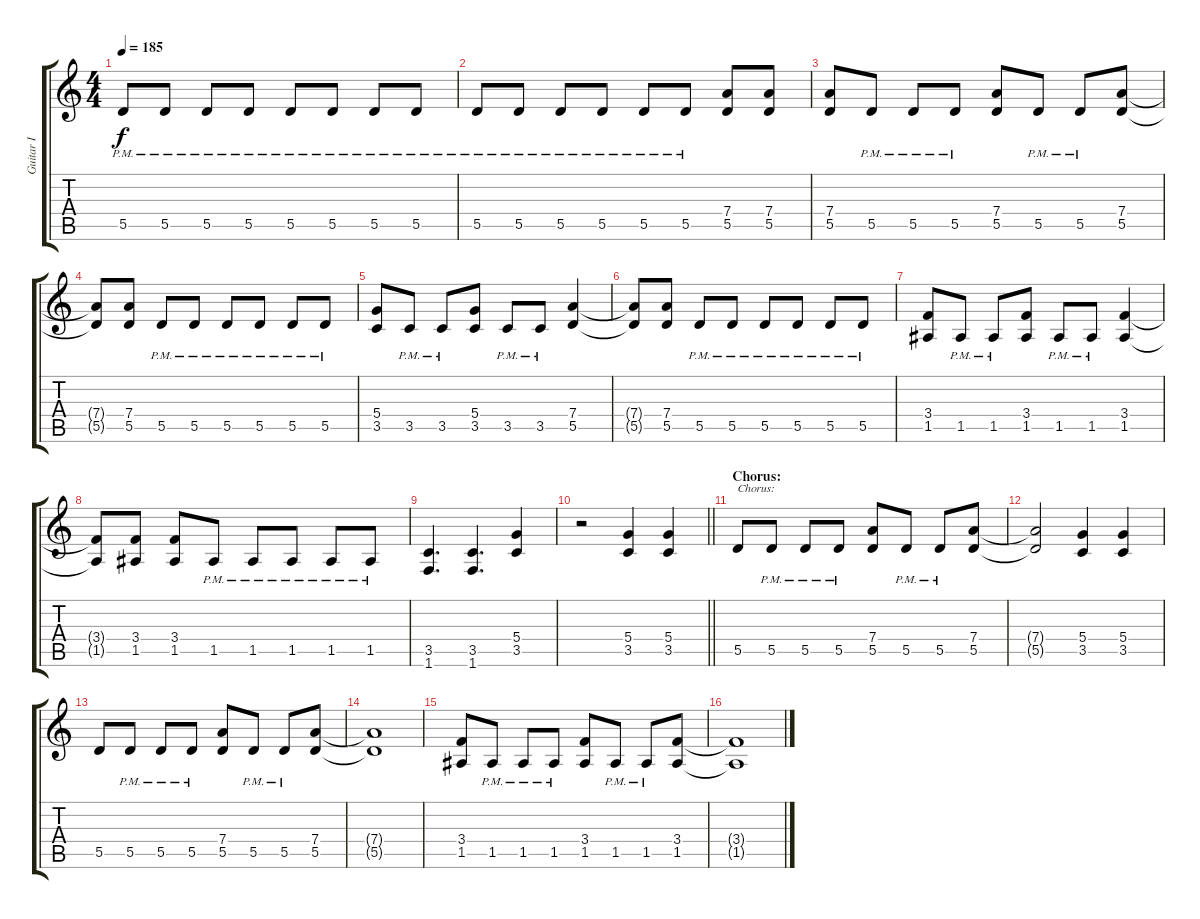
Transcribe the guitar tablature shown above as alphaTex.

\track ("Guitar I" "Guitar I") {instrument distortionguitar}
\staff {score tabs}
\tuning (E4 B3 G3 D3 A2 E2) {hide}
\ts (4 4)
\tempo 185
\clef g2
\ks c
5.5{pm}.8{dy f} 5.5{pm}.8 5.5{pm}.8 5.5{pm}.8 5.5{pm}.8 5.5{pm}.8 5.5{pm}.8 5.5{pm}.8 |
5.5{pm}.8 5.5{pm}.8 5.5{pm}.8 5.5{pm}.8 5.5{pm}.8 5.5{pm}.8 (7.4 5.5).8 (7.4 5.5).8 |
(7.4 5.5).8 5.5{pm}.8 5.5{pm}.8 5.5{pm}.8 (7.4 5.5).8 5.5{pm}.8 5.5{pm}.8 (7.4 5.5).8 |
(7.4{t} 5.5{t}).8 (7.4 5.5).8 5.5{pm}.8 5.5{pm}.8 5.5{pm}.8 5.5{pm}.8 5.5{pm}.8 5.5{pm}.8 |
(5.4 3.5).8 3.5{pm}.8 3.5{pm}.8 (5.4 3.5).8 3.5{pm}.8 3.5{pm}.8 (7.4 5.5).4 |
(7.4{t} 5.5{t}).8 (7.4 5.5).8 5.5{pm}.8 5.5{pm}.8 5.5{pm}.8 5.5{pm}.8 5.5{pm}.8 5.5{pm}.8 |
(3.4 1.5).8 1.5{pm}.8 1.5{pm}.8 (3.4 1.5).8 1.5{pm}.8 1.5{pm}.8 (3.4 1.5).4 |
(3.4{t} 1.5{t}).8 (3.4 1.5).8 (3.4 1.5).8 1.5{pm}.8 1.5{pm}.8 1.5{pm}.8 1.5{pm}.8 1.5{pm}.8 |
(3.5 1.6).4{d} (3.5 1.6).4{d} (5.4 3.5).4 |
\barLineRight lightlight
r.2 (5.4 3.5).4 (5.4 3.5).4 |
\section ("" "Chorus:")
5.5.8{txt "Chorus:"} 5.5{pm}.8 5.5{pm}.8 5.5{pm}.8 (7.4 5.5).8 5.5{pm}.8 5.5{pm}.8 (7.4 5.5).8 |
(7.4{t} 5.5{t}).2 (5.4 3.5).4 (5.4 3.5).4 |
5.5.8 5.5{pm}.8 5.5{pm}.8 5.5{pm}.8 (7.4 5.5).8 5.5{pm}.8 5.5{pm}.8 (7.4 5.5).8 |
(7.4{t} 5.5{t}).1 |
(3.4 1.5).8 1.5{pm}.8 1.5{pm}.8 1.5{pm}.8 (3.4 1.5).8 1.5{pm}.8 1.5{pm}.8 (3.4 1.5).8 |
(3.4{t} 1.5{t}).1
